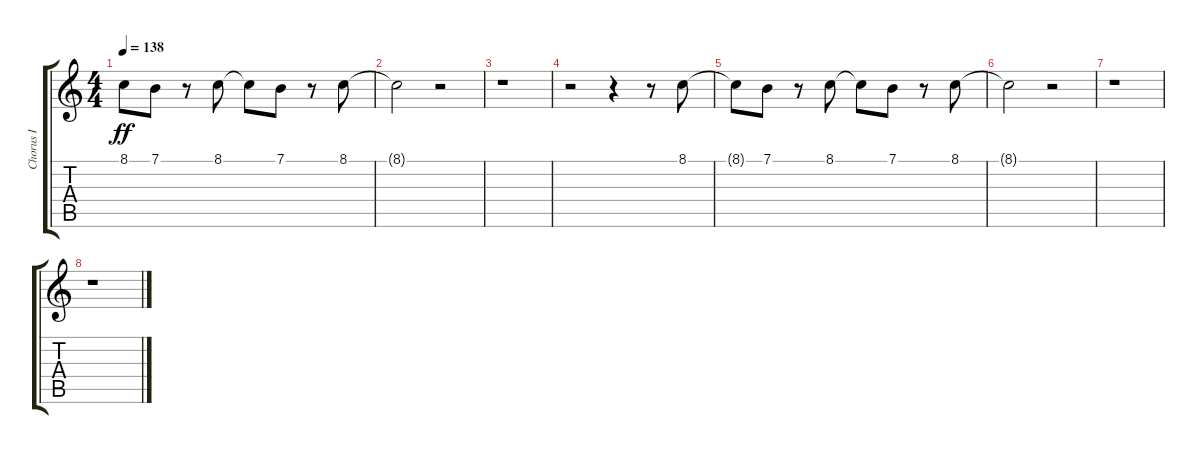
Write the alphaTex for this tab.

\track ("Chorus I" "Chorus I") {instrument voiceoohs}
\staff {score tabs}
\tuning (E4 B3 G3 D3 A2 E2) {hide}
\ts (4 4)
\tempo 138
\clef g2
\ks c
8.1{t}.8{dy ff} 7.1.8 r.8 8.1.8 8.1{t}.8 7.1.8 r.8 8.1.8 |
8.1{t}.2 r.2 |
r.1 |
r.2 r.4 r.8 8.1.8 |
8.1{t}.8 7.1.8 r.8 8.1.8 8.1{t}.8 7.1.8 r.8 8.1.8 |
8.1{t}.2 r.2 |
r.1 |
r.1
